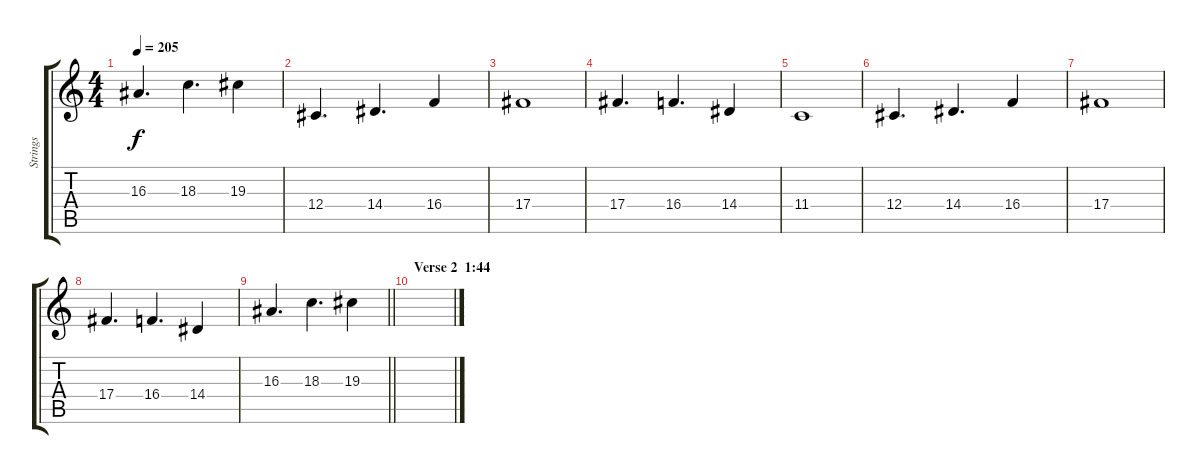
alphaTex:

\track ("Strings" "Strings") {instrument stringensemble1}
\staff {score tabs}
\tuning (Eb4 Bb3 Gb3 Db3 Ab2 Db2) {hide}
\ts (4 4)
\tempo 205
\clef g2
\ks c
16.3.4{d dy f} 18.3.4{d} 19.3.4 |
12.4.4{d} 14.4.4{d} 16.4.4 |
17.4.1 |
17.4.4{d} 16.4.4{d} 14.4.4 |
11.4.1 |
12.4.4{d} 14.4.4{d} 16.4.4 |
17.4.1 |
17.4.4{d} 16.4.4{d} 14.4.4 |
\barLineRight lightlight
16.3.4{d} 18.3.4{d} 19.3.4 |
\section ("" "Verse 2  1:44")
